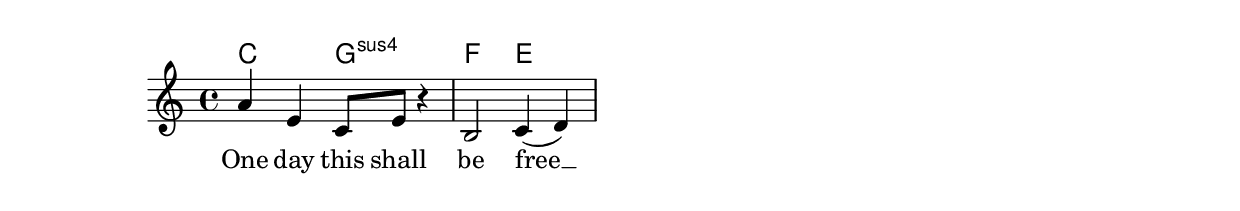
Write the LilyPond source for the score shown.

%% Do not edit this file; it is automatically
%% generated from LSR http://lsr.dsi.unimi.it
%% This file is in the public domain.
\version "2.13.31"

\header {
  lsrtags = "chords"

%% Translation of GIT committish: 0b55335aeca1de539bf1125b717e0c21bb6fa31b
  texidoces = "
Al juntar nombres de acorde en cifrado americano, melodía y letra,
obtenemos una hoja guía de acordes o «lead sheet»:

"
  doctitlees = "Hoja guía de acordes o «lead sheet» sencilla"


%% Translation of GIT committish: 0a868be38a775ecb1ef935b079000cebbc64de40
 texidocde = "
Ein Liedblatt besteht aus Akkordbezeichnungen, einer Melodie und dem Liedtext:

"
  doctitlede = "Ein einfaches Liedblatt"

%% Translation of GIT committish: 9594a4569164407a146bbc4aad8be3a60a4725cf
  texidocfr = "
Assembler des noms d'accords, une mélodie et des paroles permet
d'obtenir la  partition d'un chanson :

"
  doctitlefr = "Chanson simple"

  texidoc = "
When put together, chord names, a melody, and lyrics form a lead sheet:

"
  doctitle = "Simple lead sheet"
} % begin verbatim

<<
  \chords { c2 g:sus4 f e }
  \relative c'' {
    a4 e c8 e r4
    b2 c4( d)
  }
  \addlyrics { One day this shall be free __ }
>>

